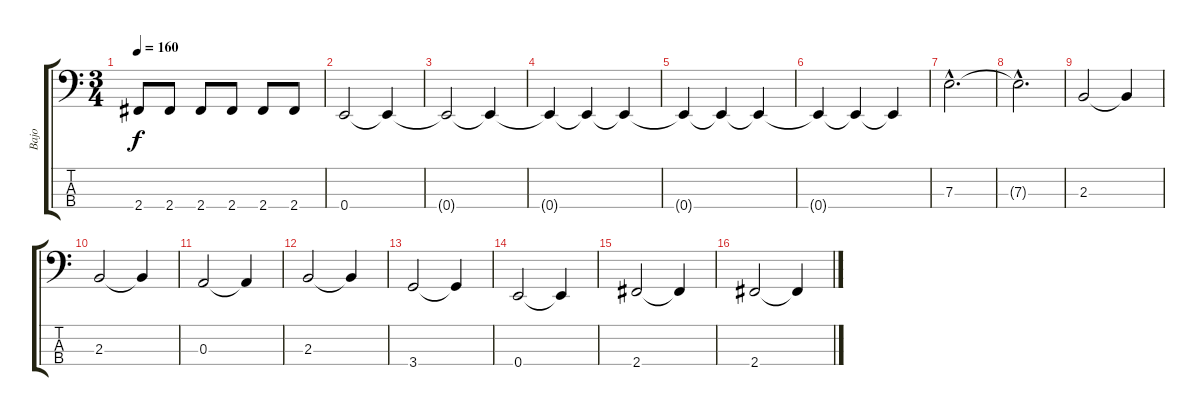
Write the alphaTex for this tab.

\track ("Bajo" "Bajo") {instrument electricbasspick}
\staff {score tabs}
\tuning (G2 D2 A1 E1) {hide}
\ts (3 4)
\tempo 160
\clef f4
\ks c
2.4.8{dy f} 2.4.8 2.4.8 2.4.8 2.4.8 2.4.8 |
0.4.2 0.4{t}.4 |
0.4{t}.2 0.4{t}.4 |
0.4{t}.4 0.4{t}.4 0.4{t}.4 |
0.4{t}.4 0.4{t}.4 0.4{t}.4 |
0.4{t}.4 0.4{t}.4 0.4{t}.4 |
7.3{hac}.2{d} |
7.3{hac t}.2{d} |
2.3.2 2.3{t}.4 |
2.3.2 2.3{t}.4 |
0.3.2 0.3{t}.4 |
2.3.2 2.3{t}.4 |
3.4.2 3.4{t}.4 |
0.4.2 0.4{t}.4 |
2.4.2 2.4{t}.4 |
2.4.2 2.4{t}.4
